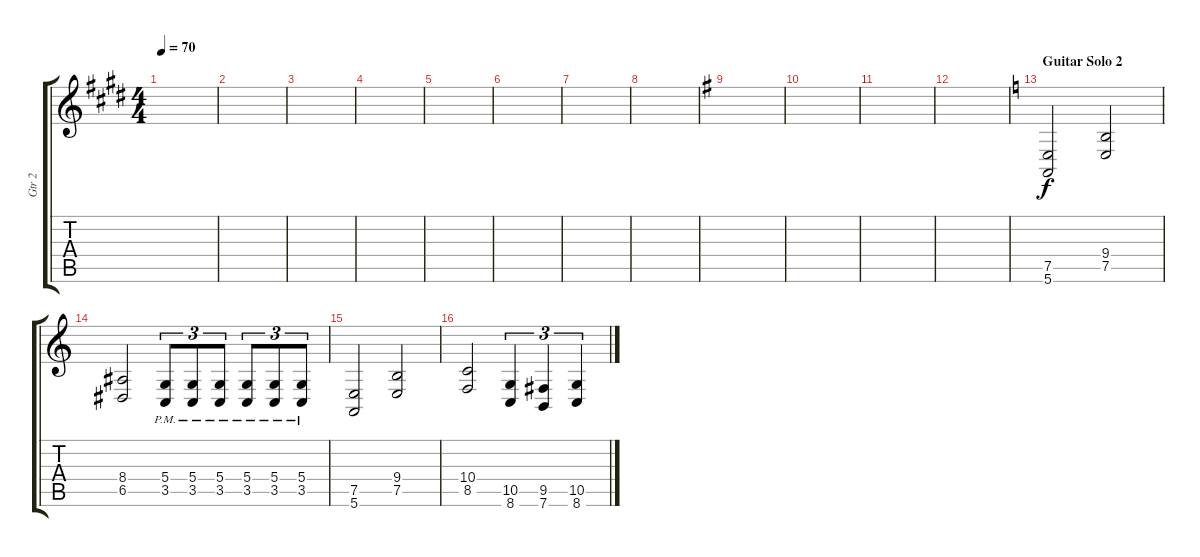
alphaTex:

\track ("Gtr 2" "Gtr 2") {instrument acousticgrandpiano}
\staff {score tabs}
\tuning (E4 B3 G3 D3 A2 E2) {hide}
\ts (4 4)
\tempo 70
\clef g2
\ks e
|
|
|
|
|
|
|
|
\ks g
|
|
|
|
\section ("" "Guitar Solo 2")
\ks c
(7.5 5.6).2 (9.4 7.5).2 |
(8.4 6.5).2 (5.4{pm} 3.5{pm}).8{tu (3 2)} (5.4{pm} 3.5{pm}).8{tu (3 2)} (5.4{pm} 3.5{pm}).8{tu (3 2)} (5.4{pm} 3.5{pm}).8{tu (3 2)} (5.4{pm} 3.5{pm}).8{tu (3 2)} (5.4{pm} 3.5{pm}).8{tu (3 2)} |
(7.5 5.6).2 (9.4 7.5).2 |
(10.4 8.5).2 (10.5 8.6).4{tu (3 2)} (9.5 7.6).4{tu (3 2)} (10.5 8.6).4{tu (3 2)}
